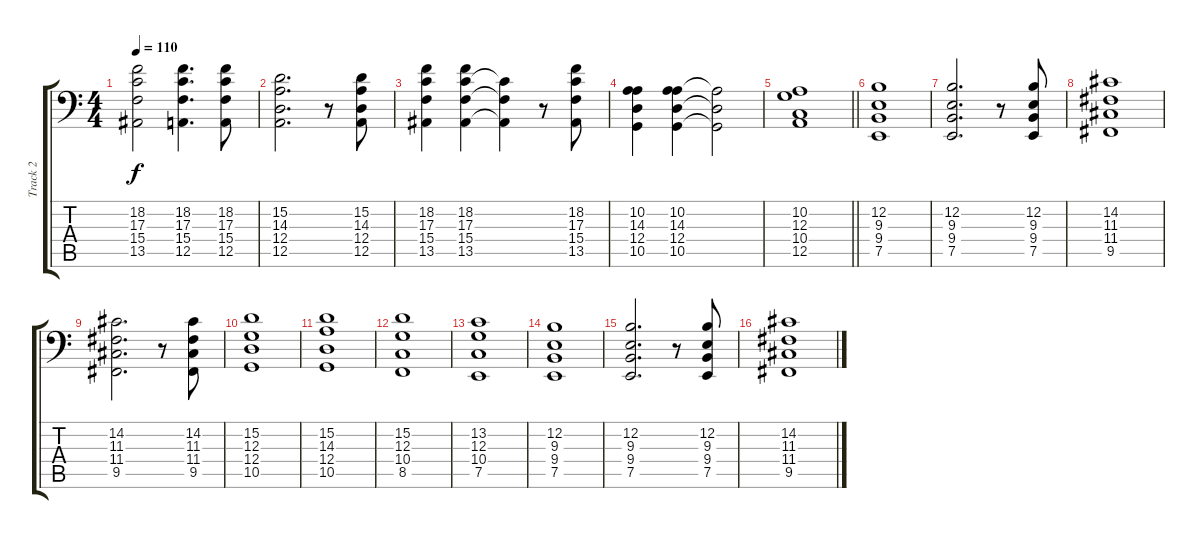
\track ("Track 2" "Track 2") {instrument acousticgrandpiano}
\staff {score tabs}
\tuning (E3 B2 G2 D2 A1 E1) {hide}
\ts (4 4)
\tempo 110
\clef f4
\ks c
(18.2 17.3 15.4 13.5).2{dy f} (18.2 17.3 15.4 12.5).4{d} (18.2 17.3 15.4 12.5).8 |
(15.2 14.3 12.4 12.5).2{d} r.8 (15.2 14.3 12.4 12.5).8 |
(18.2 17.3 15.4 13.5).4 (18.2 17.3 15.4 13.5).4 (17.3{t} 15.4{t} 13.5{t}).4 r.8 (18.2 17.3 15.4 13.5).8 |
(10.2 14.3 12.4 10.5).4 (10.2 14.3 12.4 10.5).4 (14.3{t} 12.4{t} 10.5{t}).2 |
\barLineRight lightlight
(10.2 12.3 10.4 12.5).1 |
(12.2 9.3 9.4 7.5).1 |
(12.2 9.3 9.4 7.5).2{d} r.8 (12.2 9.3 9.4 7.5).8 |
(14.2 11.3 11.4 9.5).1 |
(14.2 11.3 11.4 9.5).2{d} r.8 (14.2 11.3 11.4 9.5).8 |
(15.2 12.3 12.4 10.5).1 |
(15.2 14.3 12.4 10.5).1 |
(15.2 12.3 10.4 8.5).1 |
(13.2 12.3 10.4 7.5).1 |
(12.2 9.3 9.4 7.5).1 |
(12.2 9.3 9.4 7.5).2{d} r.8 (12.2 9.3 9.4 7.5).8 |
(14.2 11.3 11.4 9.5).1
